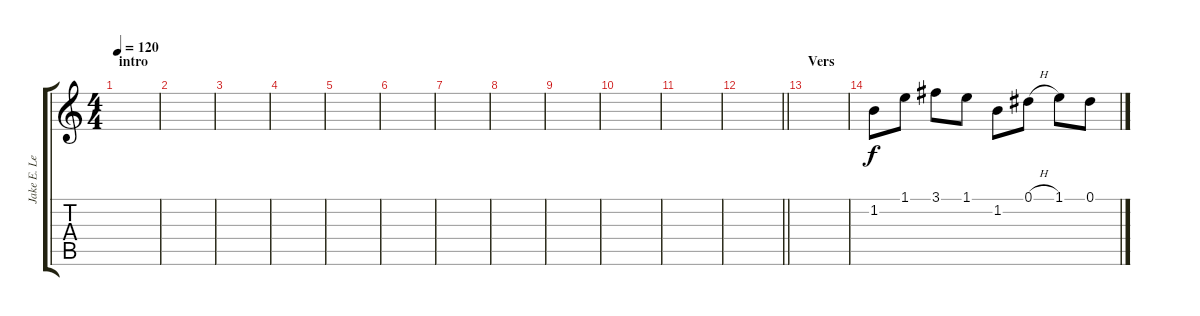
\track ("Jake E. Lee (Lead Guitar)" "Jake E. Le") {instrument distortionguitar}
\staff {score tabs}
\tuning (Eb4 Bb3 Gb3 Db3 Ab2 Eb2) {hide}
\ts (4 4)
\section ("" "intro")
\tempo 120
\clef g2
\ks c
|
|
|
|
|
|
|
|
|
|
|
\barLineRight lightlight
|
\section ("" "Vers")
|
1.2.8{volume 10 instrument electricguitarclean} 1.1.8 3.1.8 1.1.8 1.2.8 0.1{h}.8 1.1.8 0.1.8
